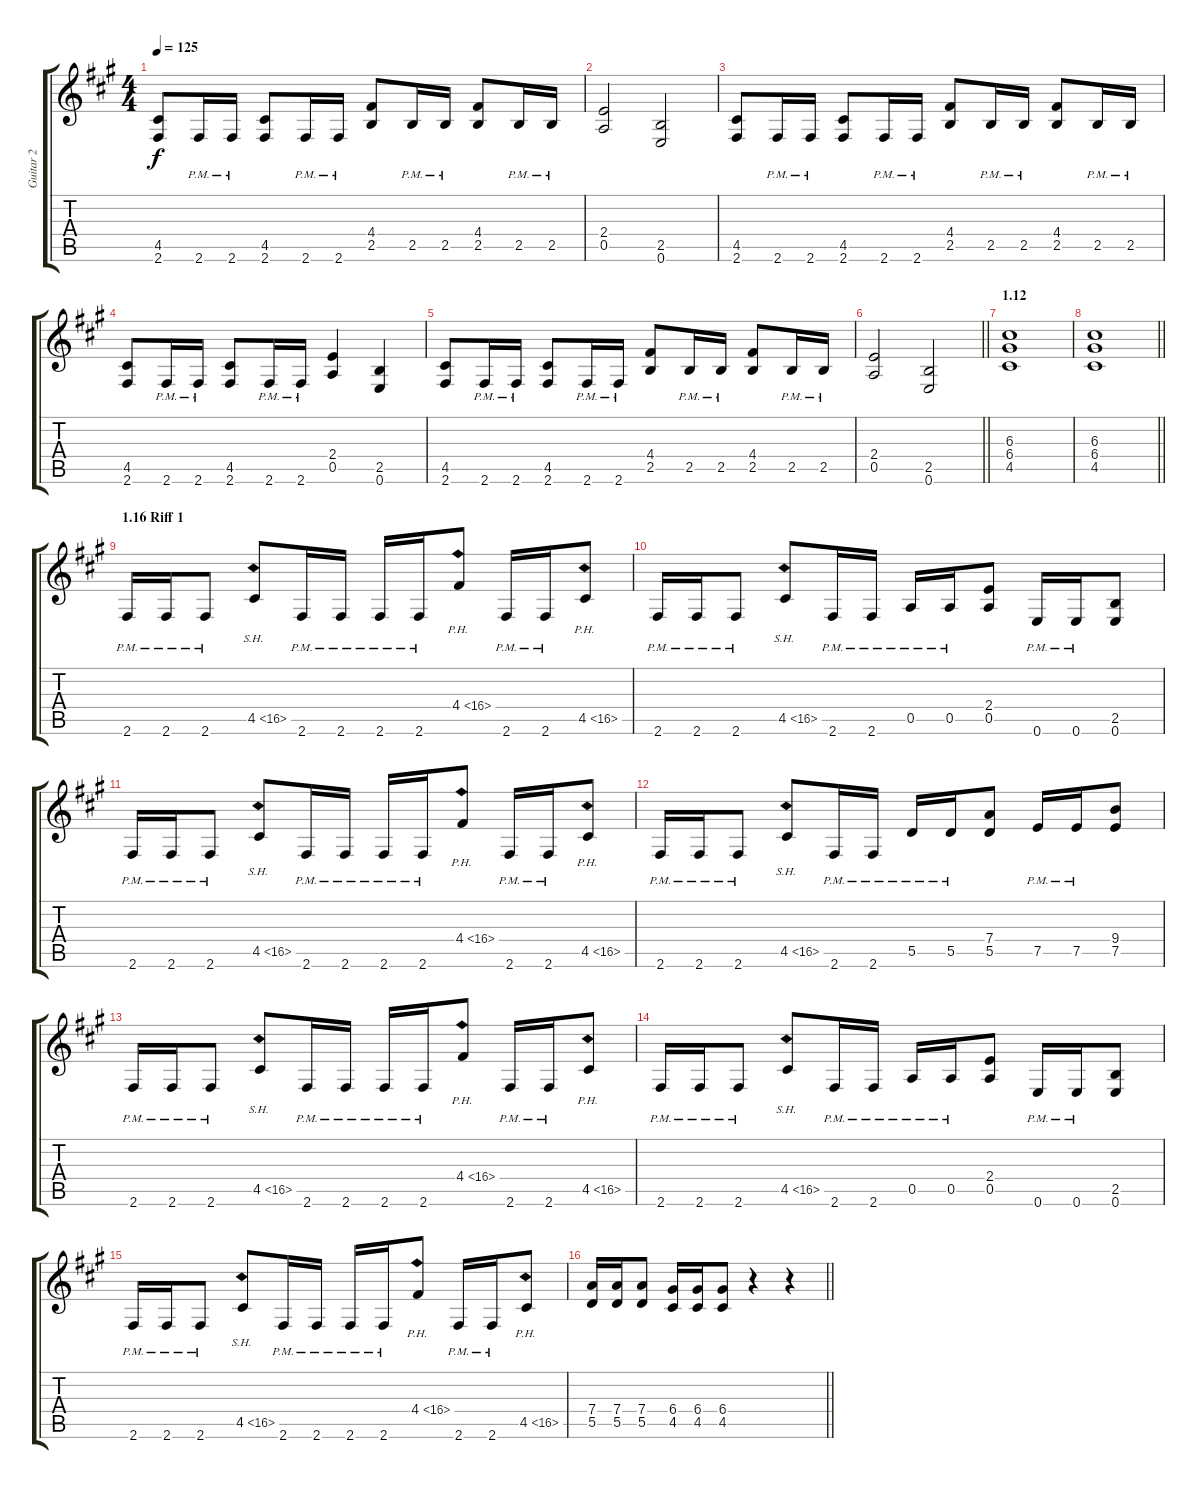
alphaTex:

\track ("Guitar 2" "Guitar 2") {instrument distortionguitar}
\staff {score tabs}
\tuning (E4 B3 G3 D3 A2 E2) {hide}
\ts (4 4)
\tempo 125
\clef g2
\ks f#minor
(4.5 2.6).8{dy f} 2.6{pm}.16 2.6{pm}.16 (4.5 2.6).8 2.6{pm}.16 2.6{pm}.16 (4.4 2.5).8 2.5{pm}.16 2.5{pm}.16 (4.4 2.5).8 2.5{pm}.16 2.5{pm}.16 |
(2.4 0.5).2 (2.5 0.6).2 |
(4.5 2.6).8 2.6{pm}.16 2.6{pm}.16 (4.5 2.6).8 2.6{pm}.16 2.6{pm}.16 (4.4 2.5).8 2.5{pm}.16 2.5{pm}.16 (4.4 2.5).8 2.5{pm}.16 2.5{pm}.16 |
(4.5 2.6).8 2.6{pm}.16 2.6{pm}.16 (4.5 2.6).8 2.6{pm}.16 2.6{pm}.16 (2.4 0.5).4 (2.5 0.6).4 |
(4.5 2.6).8 2.6{pm}.16 2.6{pm}.16 (4.5 2.6).8 2.6{pm}.16 2.6{pm}.16 (4.4 2.5).8 2.5{pm}.16 2.5{pm}.16 (4.4 2.5).8 2.5{pm}.16 2.5{pm}.16 |
\barLineRight lightlight
(2.4 0.5).2 (2.5 0.6).2 |
\section ("" "1.12")
(6.3 6.4 4.5).1 |
\barLineRight lightlight
(6.3 6.4 4.5).1 |
\section ("" "1.16 Riff 1")
2.6{pm}.16 2.6{pm}.16 2.6{pm}.8 4.5{sh 12}.8 2.6{pm}.16 2.6{pm}.16 2.6{pm}.16 2.6{pm}.16 4.4{ph 12}.8 2.6{pm}.16 2.6{pm}.16 4.5{ph 12}.8 |
2.6{pm}.16 2.6{pm}.16 2.6{pm}.8 4.5{sh 12}.8 2.6{pm}.16 2.6{pm}.16 0.5{pm}.16 0.5{pm}.16 (2.4 0.5).8 0.6{pm}.16 0.6{pm}.16 (2.5 0.6).8 |
2.6{pm}.16 2.6{pm}.16 2.6{pm}.8 4.5{sh 12}.8 2.6{pm}.16 2.6{pm}.16 2.6{pm}.16 2.6{pm}.16 4.4{ph 12}.8 2.6{pm}.16 2.6{pm}.16 4.5{ph 12}.8 |
2.6{pm}.16 2.6{pm}.16 2.6{pm}.8 4.5{sh 12}.8 2.6{pm}.16 2.6{pm}.16 5.5{pm}.16 5.5{pm}.16 (7.4 5.5).8 7.5{pm}.16 7.5{pm}.16 (9.4 7.5).8 |
2.6{pm}.16 2.6{pm}.16 2.6{pm}.8 4.5{sh 12}.8 2.6{pm}.16 2.6{pm}.16 2.6{pm}.16 2.6{pm}.16 4.4{ph 12}.8 2.6{pm}.16 2.6{pm}.16 4.5{ph 12}.8 |
2.6{pm}.16 2.6{pm}.16 2.6{pm}.8 4.5{sh 12}.8 2.6{pm}.16 2.6{pm}.16 0.5{pm}.16 0.5{pm}.16 (2.4 0.5).8 0.6{pm}.16 0.6{pm}.16 (2.5 0.6).8 |
2.6{pm}.16 2.6{pm}.16 2.6{pm}.8 4.5{sh 12}.8 2.6{pm}.16 2.6{pm}.16 2.6{pm}.16 2.6{pm}.16 4.4{ph 12}.8 2.6{pm}.16 2.6{pm}.16 4.5{ph 12}.8 |
\barLineRight lightlight
(7.4 5.5).16 (7.4 5.5).16 (7.4 5.5).8 (6.4 4.5).16 (6.4 4.5).16 (6.4 4.5).8 r.4 r.4
